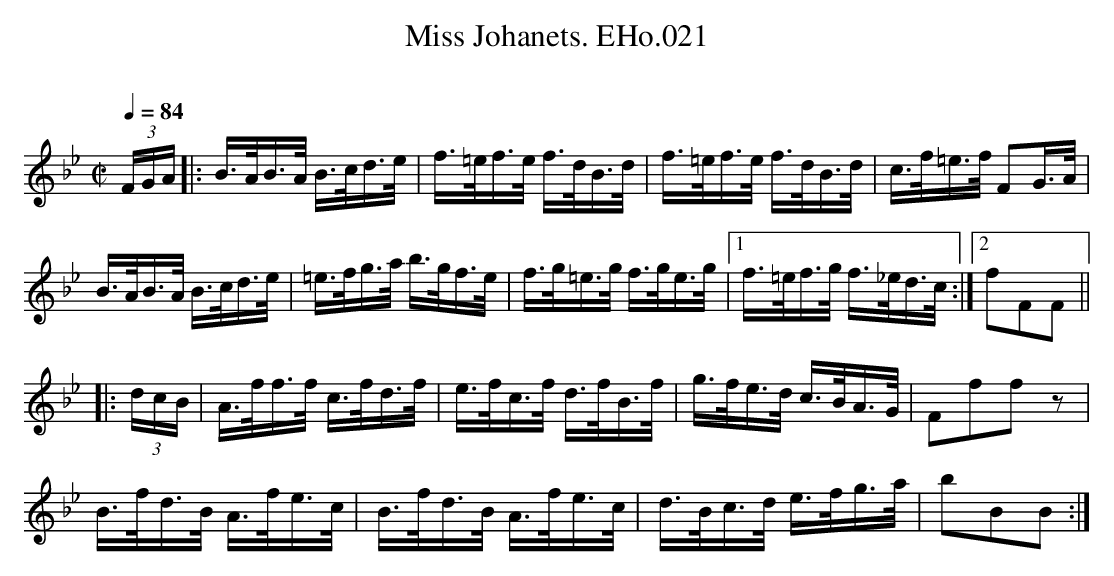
X:1
T:Miss Johanets. EHo.021
M:C|
L:1/16
Q:1/4=84
O:
K:Bb
(3FGA |: B>AB>A B>cd>e | f>=ef>e f>dB>d | f>=ef>e f>dB>d | c>f=e>f F2G>A |
B>AB>A B>cd>e | =e>fg>a b>gf>e | f>g=e>g f>ge>g | [1f>=ef>g f>_ed>c :|[2f2F2F2 ||
|: (3dcB | A>ff>f c>fd>f | e>fc>f d>fB>f | g>fe>d c>BA>G | F2f2f2z2 |
B>fd>B A>fe>c | B>fd>B A>fe>c | d>Bc>d e>fg>a | b2B2B2 :|
